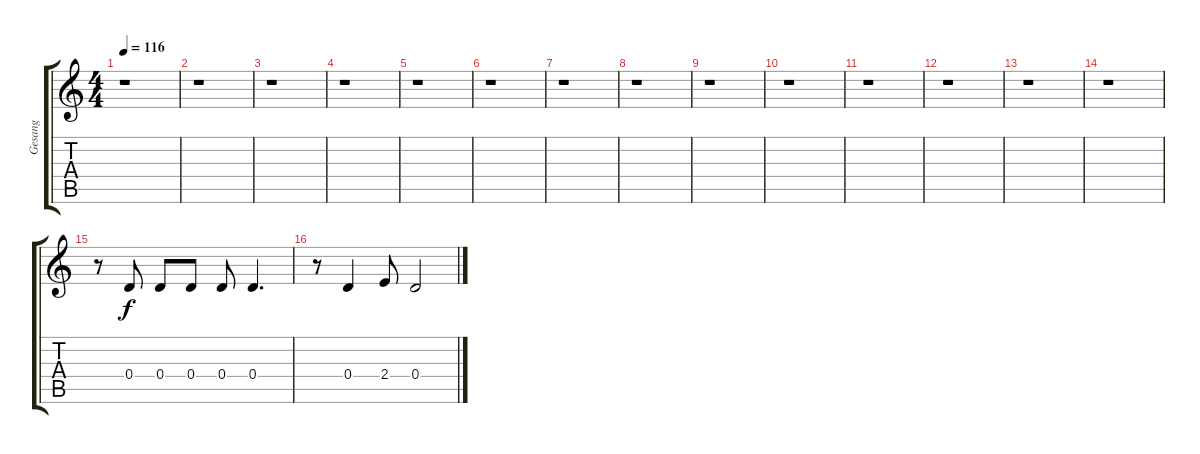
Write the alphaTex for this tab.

\track ("Gesang" "Gesang") {instrument banjo}
\staff {score tabs}
\tuning (E4 B3 G3 D3 A2 E2) {hide}
\displaytranspose 12
\ts (4 4)
\tempo 116
\clef g2
\ks c
r.1{dy f} |
r.1 |
r.1 |
r.1 |
r.1 |
r.1 |
r.1 |
r.1 |
r.1 |
r.1 |
r.1 |
r.1 |
r.1 |
r.1 |
r.8 0.4.8 0.4.8 0.4.8 0.4.8 0.4.4{d} |
r.8 0.4.4 2.4.8 0.4.2
